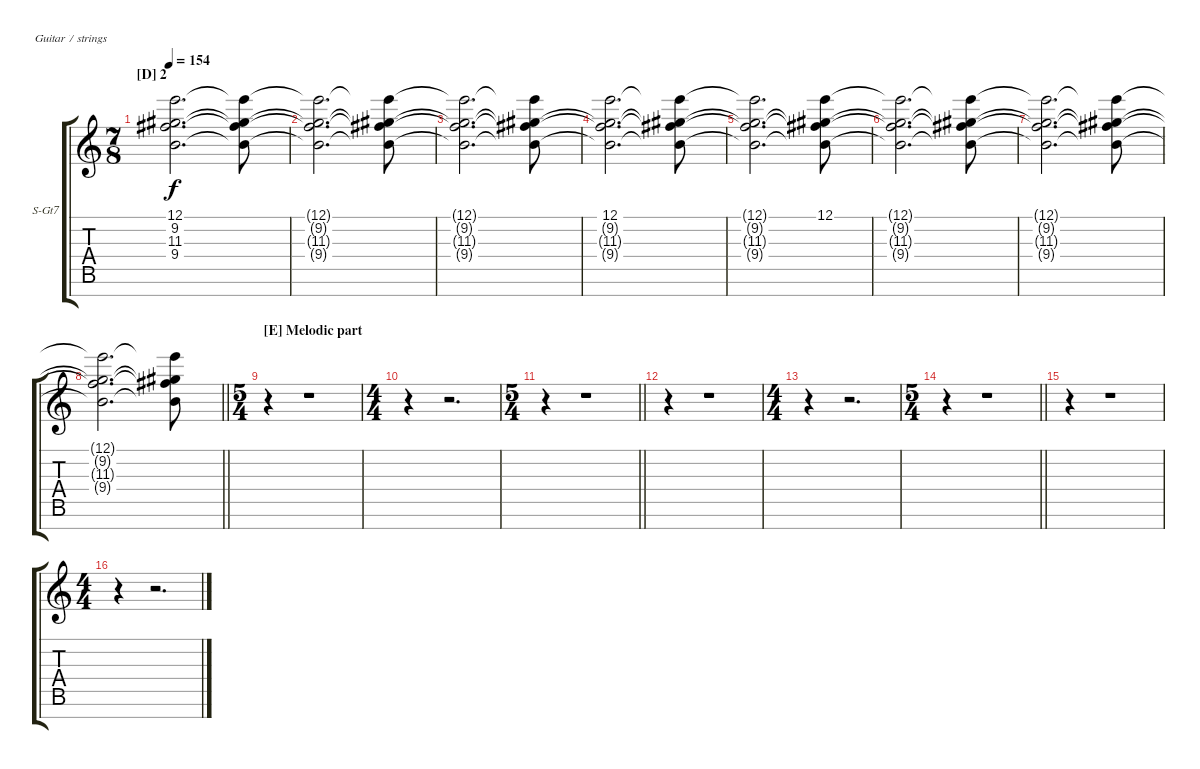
\bracketExtendMode groupsimilarinstruments
\firstSystemTrackNameOrientation horizontal
\otherSystemsTrackNameOrientation horizontal
\track ("Synth PAD" "S-Gt7") {instrument choiraahs}
\staff {score tabs}
\tuning (E4 B3 G3 D3 A2 E2 B1)
\displaytranspose 12
\ts (7 8)
\section ("D" "2")
\tempo 154
\clef g2
\ks c
(12.1 9.2 11.3 9.4).2{d dy f} (12.1{t} 9.2{t} 11.3{t} 9.4{t}).8 |
(12.1{t} 9.2{t} 11.3{t} 9.4{t}).2{d} (12.1{t} 9.2{t} 11.3{t} 9.4{t}).8 |
(12.1{t} 9.2{t} 11.3{t} 9.4{t}).2{d} (12.1{t} 9.2{t} 11.3{t} 9.4{t}).8 |
(12.1 9.2{t} 11.3{t} 9.4{t}).2{d} (12.1{t} 9.2{t} 11.3{t} 9.4{t}).8 |
(12.1{t} 9.2{t} 11.3{t} 9.4{t}).2{d} (12.1 9.2{t} 11.3{t} 9.4{t}).8 |
(12.1{t} 9.2{t} 11.3{t} 9.4{t}).2{d} (12.1{t} 9.2{t} 11.3{t} 9.4{t}).8 |
(12.1{t} 9.2{t} 11.3{t} 9.4{t}).2{d} (12.1{t} 9.2{t} 11.3{t} 9.4{t}).8 |
\barLineRight lightlight
(12.1{t} 9.2{t} 11.3{t} 9.4{t}).2{d} (12.1{t} 9.2{t} 11.3{t} 9.4{t}).8 |
\ts (5 4)
\beaming (8 2 2 2 4)
\section ("E" "Melodic part")
r.4 r.1 |
\ts (4 4)
\beaming (8 2 2 2 2)
r.4 r.2{d} |
\ts (5 4)
\beaming (8 2 2 2 4)
\barLineRight lightlight
r.4 r.1 |
\section ("" "")
r.4 r.1 |
\ts (4 4)
\beaming (8 2 2 2 2)
r.4 r.2{d} |
\ts (5 4)
\beaming (8 2 2 2 4)
\barLineRight lightlight
r.4 r.1 |
\section ("" "")
r.4 r.1 |
\ts (4 4)
\beaming (8 2 2 2 2)
r.4 r.2{d}
